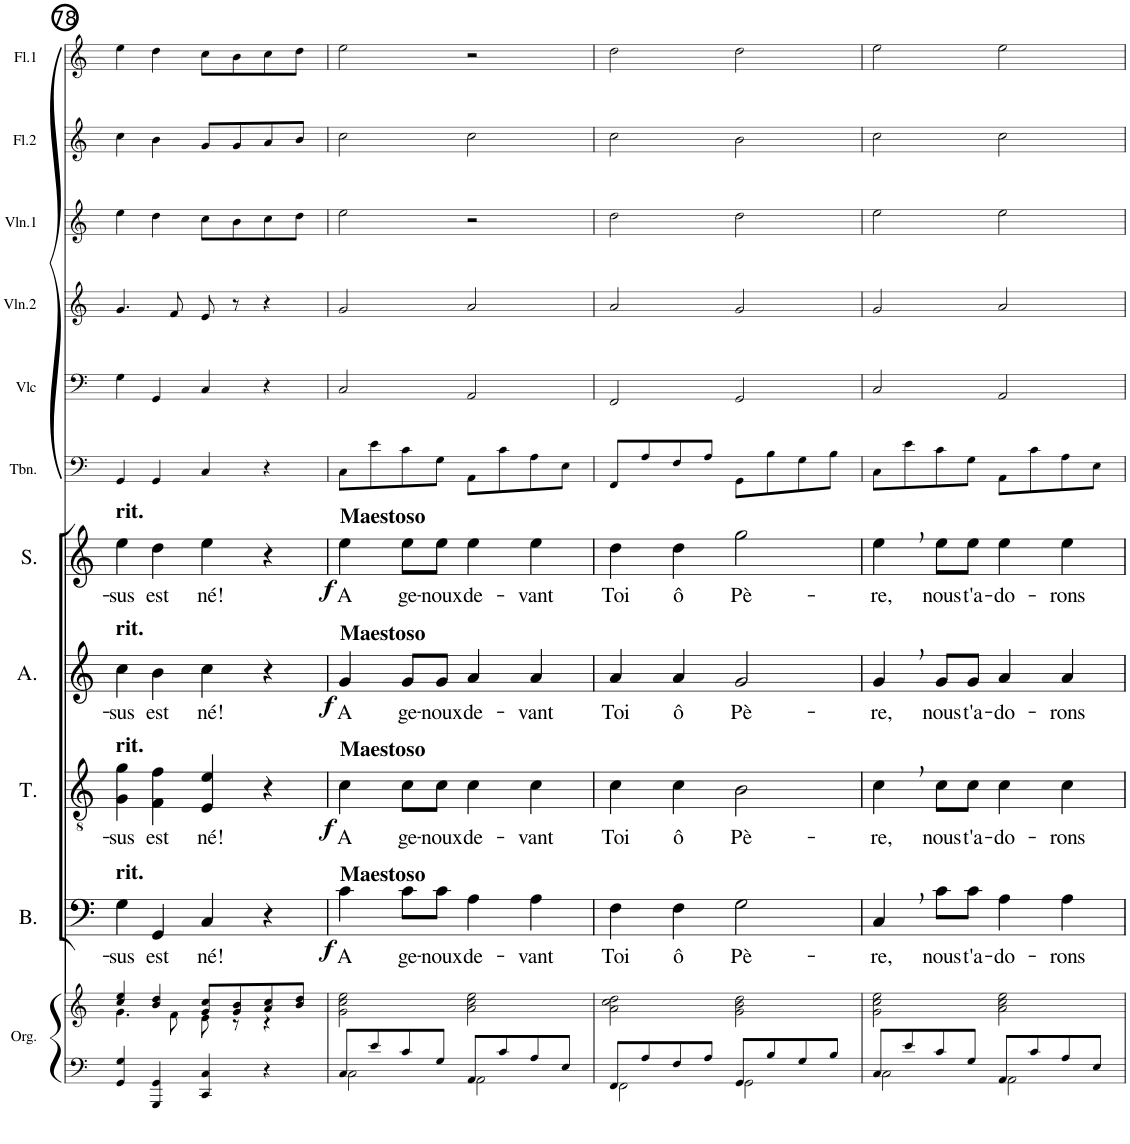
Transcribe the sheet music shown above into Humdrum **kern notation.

**kern	**kern	**kern	**text	**dynam	**kern	**text	**dynam	**kern	**text	**dynam	**kern	**text	**dynam	**kern	**kern	**kern	**kern	**kern	**kern
*part11	*part11	*part10	*part10	*part10	*part9	*part9	*part9	*part8	*part8	*part8	*part7	*part7	*part7	*part6	*part5	*part4	*part3	*part2	*part1
*staff12	*staff11	*staff10	*staff10	*staff10	*staff9	*staff9	*staff9	*staff8	*staff8	*staff8	*staff7	*staff7	*staff7	*staff6	*staff5	*staff4	*staff3	*staff2	*staff1
*I"Orgue	*	*I"Bass	*	*	*I"Ténor	*	*	*I"Alto	*	*	*I"Soprano	*	*	*I"Trombone	*I"Violoncelle	*I"Violon 2	*I"Violon 1	*I"Flûte 2	*I"Flûte 1
*I'Org.	*	*I'B.	*	*	*I'T.	*	*	*I'A.	*	*	*I'S.	*	*	*I'Tbn.	*I'Vlc	*I'Vln.2	*I'Vln.1	*I'Fl.2	*I'Fl.1
!!LO:PB:g=z
*clefF4	*clefG2	*clefF4	*	*	*clefGv2	*	*	*clefG2	*	*	*clefG2	*	*	*clefF4	*clefF4	*clefG2	*clefG2	*clefG2	*clefG2
*k[]	*k[]	*k[]	*	*	*k[]	*	*	*k[]	*	*	*k[]	*	*	*k[]	*k[]	*k[]	*k[]	*k[]	*k[]
*M4/4	*M4/4	*M4/4	*	*	*M4/4	*	*	*M4/4	*	*	*M4/4	*	*	*M4/4	*M4/4	*M4/4	*M4/4	*M4/4	*M4/4
*met(c)	*met(c)	*met(c)	*	*	*met(c)	*	*	*met(c)	*	*	*met(c)	*	*	*met(c)	*met(c)	*met(c)	*met(c)	*met(c)	*met(c)
=78	=78	=78	=78	=78	=78	=78	=78	=78	=78	=78	=78	=78	=78	=78	=78	=78	=78	=78	=78
*	*^	*	*	*	*	*	*	*	*	*	*	*	*	*	*	*	*	*	*
!	!	!	!	!	!	!	!	!	!	!	!	!LO:TX:a:B:t=rit.	!	!	!	!	!	!	!	!
!	!	!	!	!	!	!	!	!	!LO:TX:a:B:t=rit.	!	!	!	!	!	!	!	!	!	!	!
!	!	!	!	!	!	!LO:TX:a:B:t=rit.	!	!	!	!	!	!	!	!	!	!	!	!	!	!
!	!	!	!LO:TX:a:B:t=rit.	!	!	!	!	!	!	!	!	!	!	!	!	!	!	!	!	!
!	!	!	!	!LO:LY:b	!	!	!LO:LY:b	!	!	!LO:LY:b	!	!	!LO:LY:b	!	!	!	!	!	!	!
4GG/ 4G/	4cc/ 4ee/	4.g\	4G\	-sus	.	4G\ 4g\	-sus	.	4cc\	-sus	.	4ee\	-sus	.	4GG/	4G\	4.g/	4ee\	4cc\	4ee\
!	!	!	!	!LO:LY:b	!	!	!LO:LY:b	!	!	!LO:LY:b	!	!	!LO:LY:b	!	!	!	!	!	!	!
4GGG/ 4GG/	4b/ 4dd/	.	4GG/	est	.	4F\ 4f\	est	.	4b\	est	.	4dd\	est	.	4GG/	4GG/	.	4dd\	4b\	4dd\
.	.	8f\	.	.	.	.	.	.	.	.	.	.	.	.	.	.	8f/	.	.	.
!	!	!	!	!LO:LY:b	!	!	!LO:LY:b	!	!	!LO:LY:b	!	!	!LO:LY:b	!	!	!	!	!	!	!
4CC/ 4C/	8g/ 8cc/L	8e\	4C/	né!	.	4E/ 4e/	né!	.	4cc\	né!	.	4ee\	né!	.	4C/	4C/	8e/	8cc\L	8g/L	8cc\L
.	8g/ 8b/	8r	.	.	.	.	.	.	.	.	.	.	.	.	.	.	8r	8b\	8g/	8b\
4r	8a/ 8cc/	4r	4r	.	.	4r	.	.	4r	.	.	4r	.	.	4r	4r	4r	8cc\	8a/	8cc\
.	8b/ 8dd/J	.	.	.	.	.	.	.	.	.	.	.	.	.	.	.	.	8dd\J	8b/J	8dd\J
*	*v	*v	*	*	*	*	*	*	*	*	*	*	*	*	*	*	*	*	*	*
=79	=79	=79	=79	=79	=79	=79	=79	=79	=79	=79	=79	=79	=79	=79	=79	=79	=79	=79	=79
*^	*	*	*	*	*	*	*	*	*	*	*	*	*	*	*	*	*	*	*
!	!	!	!	!	!	!	!	!	!	!	!	!LO:TX:a:B:t=Maestoso	!	!	!	!	!	!	!	!
!	!	!	!	!	!	!	!	!	!LO:TX:a:B:t=Maestoso	!	!	!	!	!	!	!	!	!	!	!
!	!	!	!	!	!	!LO:TX:a:B:t=Maestoso	!	!	!	!	!	!	!	!	!	!	!	!	!	!
!	!	!	!LO:TX:a:B:t=Maestoso	!	!	!	!	!	!	!	!	!	!	!	!	!	!	!	!	!
!	!	!	!	!LO:LY:b	!LO:DY:b	!	!LO:LY:b	!LO:DY:b	!	!LO:LY:b	!LO:DY:b	!	!LO:LY:b	!LO:DY:b	!	!	!	!	!	!
8C/L	2C\	2g\ 2cc\ 2ee\	4c\	A	f	4c\	A	f	4g/	A	f	4ee\	A	f	8C\L	2C/	2g/	2ee\	2cc\	2ee\
8e/	.	.	.	.	.	.	.	.	.	.	.	.	.	.	8e\	.	.	.	.	.
!	!	!	!	!LO:LY:b	!	!	!LO:LY:b	!	!	!LO:LY:b	!	!	!LO:LY:b	!	!	!	!	!	!	!
8c/	.	.	8c\L	ge-	.	8c\L	ge-	.	8g/L	ge-	.	8ee\L	ge-	.	8c\	.	.	.	.	.
!	!	!	!	!LO:LY:b	!	!	!LO:LY:b	!	!	!LO:LY:b	!	!	!LO:LY:b	!	!	!	!	!	!	!
8G/J	.	.	8c\J	-noux	.	8c\J	-noux	.	8g/J	-noux	.	8ee\J	-noux	.	8G\J	.	.	.	.	.
!	!	!	!	!LO:LY:b	!	!	!LO:LY:b	!	!	!LO:LY:b	!	!	!LO:LY:b	!	!	!	!	!	!	!
8AA/L	2AA\	2a\ 2cc\ 2ee\	4A\	de-	.	4c\	de-	.	4a/	de-	.	4ee\	de-	.	8AA\L	2AA/	2a/	2r	2cc\	2r
8c/	.	.	.	.	.	.	.	.	.	.	.	.	.	.	8c\	.	.	.	.	.
!	!	!	!	!LO:LY:b	!	!	!LO:LY:b	!	!	!LO:LY:b	!	!	!LO:LY:b	!	!	!	!	!	!	!
8A/	.	.	4A\	-vant	.	4c\	-vant	.	4a/	-vant	.	4ee\	-vant	.	8A\	.	.	.	.	.
8E/J	.	.	.	.	.	.	.	.	.	.	.	.	.	.	8E\J	.	.	.	.	.
=80	=80	=80	=80	=80	=80	=80	=80	=80	=80	=80	=80	=80	=80	=80	=80	=80	=80	=80	=80	=80
!	!	!	!	!LO:LY:b	!	!	!LO:LY:b	!	!	!LO:LY:b	!	!	!LO:LY:b	!	!	!	!	!	!	!
8FF/L	2FF\	2a\ 2cc\ 2dd\	4F\	Toi	.	4c\	Toi	.	4a/	Toi	.	4dd\	Toi	.	8FF/L	2FF/	2a/	2dd\	2cc\	2dd\
8A/	.	.	.	.	.	.	.	.	.	.	.	.	.	.	8A/	.	.	.	.	.
!	!	!	!	!LO:LY:b	!	!	!LO:LY:b	!	!	!LO:LY:b	!	!	!LO:LY:b	!	!	!	!	!	!	!
8F/	.	.	4F\	ô	.	4c\	ô	.	4a/	ô	.	4dd\	ô	.	8F/	.	.	.	.	.
8A/J	.	.	.	.	.	.	.	.	.	.	.	.	.	.	8A/J	.	.	.	.	.
!	!	!	!	!LO:LY:b	!	!	!LO:LY:b	!	!	!LO:LY:b	!	!	!LO:LY:b	!	!	!	!	!	!	!
8GG/L	2GG\	2g\ 2b\ 2dd\	2G\	Pè-	.	2B\	Pè-	.	2g/	Pè-	.	2gg\	Pè-	.	8GG\L	2GG/	2g/	2dd\	2b\	2dd\
8B/	.	.	.	.	.	.	.	.	.	.	.	.	.	.	8B\	.	.	.	.	.
8G/	.	.	.	.	.	.	.	.	.	.	.	.	.	.	8G\	.	.	.	.	.
8B/J	.	.	.	.	.	.	.	.	.	.	.	.	.	.	8B\J	.	.	.	.	.
=81	=81	=81	=81	=81	=81	=81	=81	=81	=81	=81	=81	=81	=81	=81	=81	=81	=81	=81	=81	=81
!	!	!	!	!LO:LY:b	!	!	!LO:LY:b	!	!	!LO:LY:b	!	!	!LO:LY:b	!	!	!	!	!	!	!
8C/L	2C\	2g\ 2cc\ 2ee\	4C,/	-re,	.	4c,\	-re,	.	4g,/	-re,	.	4ee,\	-re,	.	8C\L	2C/	2g/	2ee\	2cc\	2ee\
8e/	.	.	.	.	.	.	.	.	.	.	.	.	.	.	8e\	.	.	.	.	.
!	!	!	!	!LO:LY:b	!	!	!LO:LY:b	!	!	!LO:LY:b	!	!	!LO:LY:b	!	!	!	!	!	!	!
8c/	.	.	8c\L	nous	.	8c\L	nous	.	8g/L	nous	.	8ee\L	nous	.	8c\	.	.	.	.	.
!	!	!	!	!LO:LY:b	!	!	!LO:LY:b	!	!	!LO:LY:b	!	!	!LO:LY:b	!	!	!	!	!	!	!
8G/J	.	.	8c\J	t'a-	.	8c\J	t'a-	.	8g/J	t'a-	.	8ee\J	t'a-	.	8G\J	.	.	.	.	.
!	!	!	!	!LO:LY:b	!	!	!LO:LY:b	!	!	!LO:LY:b	!	!	!LO:LY:b	!	!	!	!	!	!	!
8AA/L	2AA\	2a\ 2cc\ 2ee\	4A\	-do-	.	4c\	-do-	.	4a/	-do-	.	4ee\	-do-	.	8AA\L	2AA/	2a/	2ee\	2cc\	2ee\
8c/	.	.	.	.	.	.	.	.	.	.	.	.	.	.	8c\	.	.	.	.	.
!	!	!	!	!LO:LY:b	!	!	!LO:LY:b	!	!	!LO:LY:b	!	!	!LO:LY:b	!	!	!	!	!	!	!
8A/	.	.	4A\	-rons	.	4c\	-rons	.	4a/	-rons	.	4ee\	-rons	.	8A\	.	.	.	.	.
8E/J	.	.	.	.	.	.	.	.	.	.	.	.	.	.	8E\J	.	.	.	.	.
*v	*v	*	*	*	*	*	*	*	*	*	*	*	*	*	*	*	*	*	*	*
=	=	=	=	=	=	=	=	=	=	=	=	=	=	=	=	=	=	=	=
*-	*-	*-	*-	*-	*-	*-	*-	*-	*-	*-	*-	*-	*-	*-	*-	*-	*-	*-	*-
